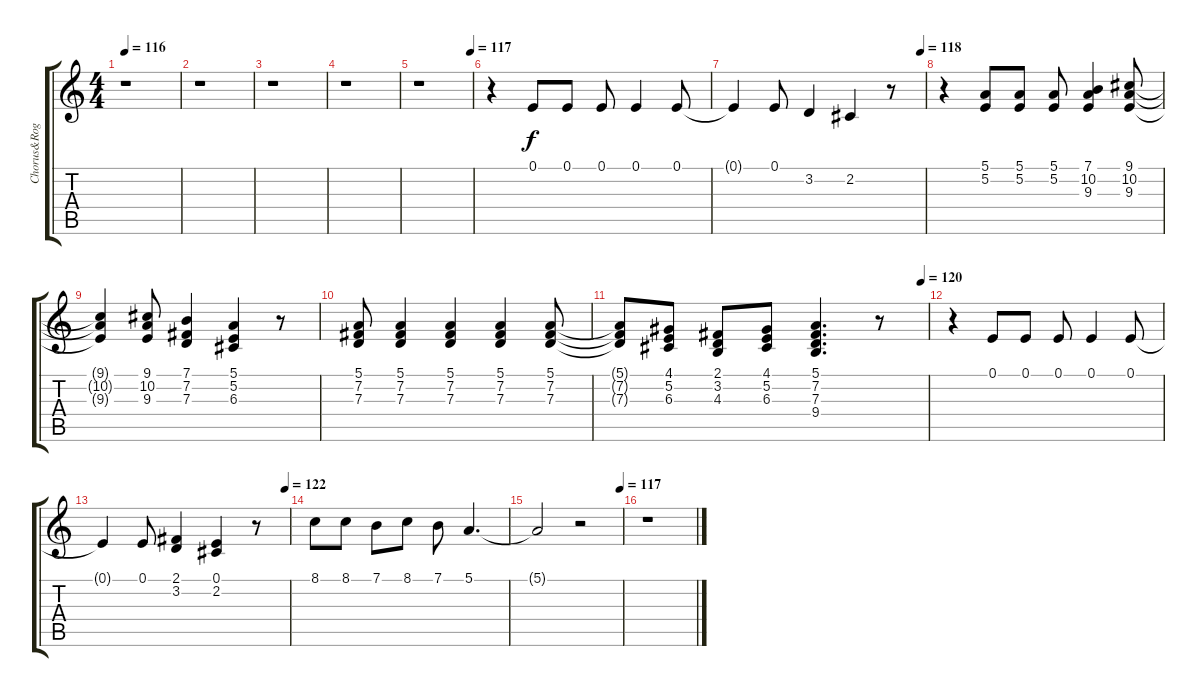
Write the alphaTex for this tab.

\track ("Chorus&Roger" "Chorus&Rog") {instrument choiraahs}
\staff {score tabs}
\tuning (E4 B3 G3 D3 A2 E2) {hide}
\ts (4 4)
\tempo 116
\clef g2
\ks c
r.1{dy f} |
r.1 |
r.1 |
r.1 |
\tempo (117 0.9791666666666666)
r.1 |
r.4 0.1.8 0.1.8 0.1.8 0.1.4 0.1.8 |
\tempo (118 0.9791666666666666)
0.1{t}.4 0.1.8 3.2.4 2.2.4 r.8 |
r.4 (5.1 5.2).8 (5.1 5.2).8 (5.1 5.2).8 (7.1 10.2 9.3).4 (9.1 10.2 9.3).8 |
(9.1{t} 10.2{t} 9.3{t}).4 (9.1 10.2 9.3).8 (7.1 7.2 7.3).4 (5.1 5.2 6.3).4 r.8 |
(5.1 7.2 7.3).8 (5.1 7.2 7.3).4 (5.1 7.2 7.3).4 (5.1 7.2 7.3).4 (5.1 7.2 7.3).8 |
\tempo (120 0.9791666666666666)
(5.1{t} 7.2{t} 7.3{t}).8 (4.1 5.2 6.3).8 (2.1 3.2 4.3).8 (4.1 5.2 6.3).8 (5.1 7.2 7.3 9.4).4{d} r.8 |
r.4 0.1.8 0.1.8 0.1.8 0.1.4 0.1.8 |
\tempo (122 0.9791666666666666)
0.1{t}.4 0.1.8 (2.1 3.2).4 (0.1 2.2).4 r.8 |
8.1.8{instrument fx5brightness} 8.1.8 7.1.8 8.1.8 7.1.8 5.1.4{d} |
\tempo (117 0.9791666666666666)
5.1{t}.2 r.2 |
r.1
